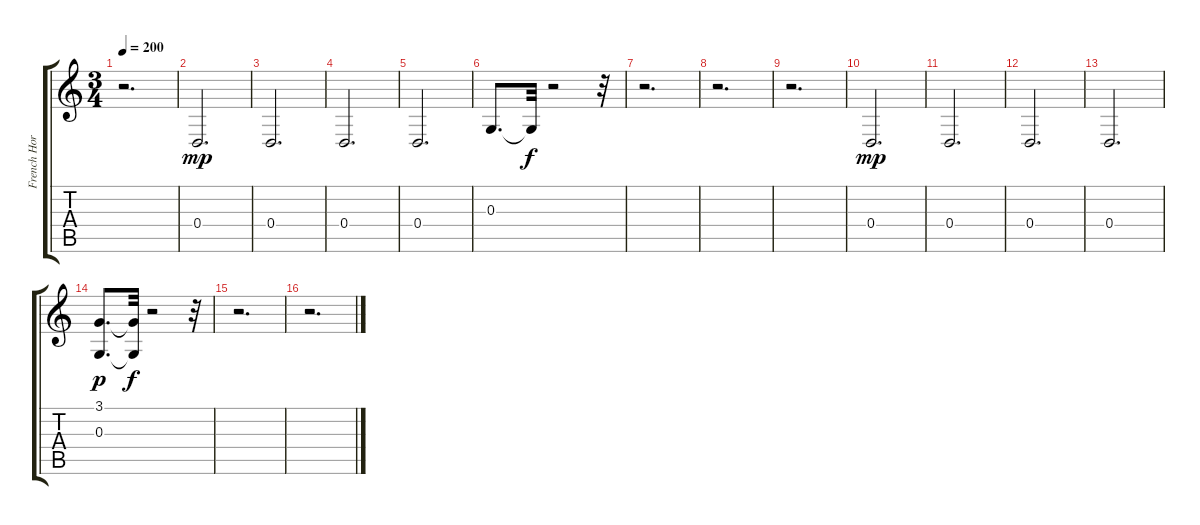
\track ("French Horn." "French Hor") {instrument frenchhorn}
\staff {score tabs}
\tuning (E4 B3 G3 D3 A2 E2) {hide}
\ts (3 4)
\tempo 200
\clef g2
\ks c
r.2{d dy f} |
0.4.2{d dy mp} |
0.4.2{d} |
0.4.2{d} |
0.4.2{d} |
0.3.8{d} 0.3{t}.32{dy f} r.2 r.32 |
r.2{d} |
r.2{d} |
r.2{d} |
0.4.2{d dy mp} |
0.4.2{d} |
0.4.2{d} |
0.4.2{d} |
(3.1 0.3).8{d dy p} (3.1{t} 0.3{t}).32{dy f} r.2 r.32 |
r.2{d} |
r.2{d}
